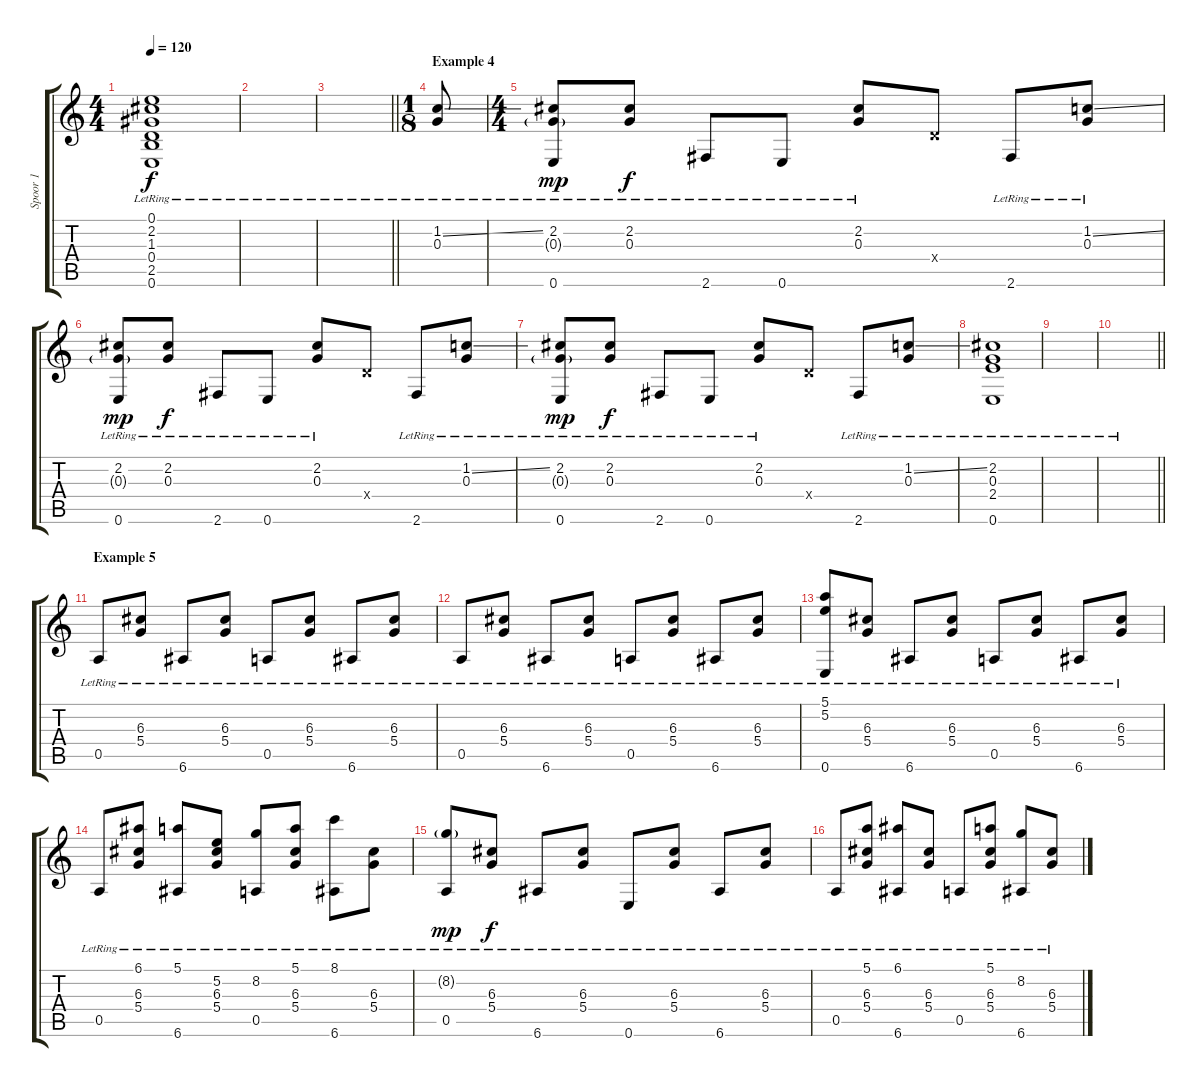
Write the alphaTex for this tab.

\track ("Spoor 1" "Spoor 1") {instrument acousticguitarsteel}
\staff {score tabs}
\tuning (E4 B3 G3 D3 A2 E2) {hide}
\ts (4 4)
\tempo 120
\clef g2
\ks c
(0.1{lr} 2.2{lr} 1.3{lr} 0.4{lr} 2.5{lr} 0.6{lr}).1{dy f} |
|
\barLineRight lightlight
|
\ts (1 8)
\section ("" "Example 4")
(1.2{ss lr} 0.3{lr}).8 |
\ts (4 4)
(2.2{lr} 0.3{g lr} 0.6{lr}).8{dy mp} (2.2{lr} 0.3{lr}).8{dy f} 2.6{lr}.8 0.6{lr}.8 (2.2{lr} 0.3{lr}).8 0.4{x}.8 2.6{lr}.8 (1.2{ss lr} 0.3{lr}).8 |
(2.2{lr} 0.3{g lr} 0.6{lr}).8{dy mp} (2.2{lr} 0.3{lr}).8{dy f} 2.6{lr}.8 0.6{lr}.8 (2.2{lr} 0.3{lr}).8 0.4{x}.8 2.6{lr}.8 (1.2{ss lr} 0.3{lr}).8 |
(2.2{lr} 0.3{g lr} 0.6{lr}).8{dy mp} (2.2{lr} 0.3{lr}).8{dy f} 2.6{lr}.8 0.6{lr}.8 (2.2{lr} 0.3{lr}).8 0.4{x}.8 2.6{lr}.8 (1.2{ss lr} 0.3{lr}).8 |
(2.2{lr} 0.3{lr} 2.4{lr} 0.6{lr}).1 |
|
\barLineRight lightlight
|
\section ("" "Example 5")
0.5{lr}.8 (6.3{lr} 5.4{lr}).8 6.6{lr}.8 (6.3{lr} 5.4{lr}).8 0.5{lr}.8 (6.3{lr} 5.4{lr}).8 6.6{lr}.8 (6.3{lr} 5.4{lr}).8 |
0.5{lr}.8 (6.3{lr} 5.4{lr}).8 6.6{lr}.8 (6.3{lr} 5.4{lr}).8 0.5{lr}.8 (6.3{lr} 5.4{lr}).8 6.6{lr}.8 (6.3{lr} 5.4{lr}).8 |
(5.1{lr} 5.2{lr} 0.6{lr}).8 (6.3{lr} 5.4{lr}).8 6.6{lr}.8 (6.3{lr} 5.4{lr}).8 0.5{lr}.8 (6.3{lr} 5.4{lr}).8 6.6{lr}.8 (6.3{lr} 5.4{lr}).8 |
0.5{lr}.8 (6.1{lr} 6.3{lr} 5.4{lr}).8 (5.1{lr} 6.6{lr}).8 (5.2{lr} 6.3{lr} 5.4{lr}).8 (8.2{lr} 0.5{lr}).8 (5.1{lr} 6.3{lr} 5.4{lr}).8 (8.1{lr} 6.6{lr}).8 (6.3{lr} 5.4{lr}).8 |
(8.2{g lr} 0.5{lr}).8{dy mp} (6.3{lr} 5.4{lr}).8{dy f} 6.6{lr}.8 (6.3{lr} 5.4{lr}).8 0.6{lr}.8 (6.3{lr} 5.4{lr}).8 6.6{lr}.8 (6.3{lr} 5.4{lr}).8 |
0.5{lr}.8 (5.1{lr} 6.3{lr} 5.4{lr}).8 (6.1{lr} 6.6{lr}).8 (6.3{lr} 5.4{lr}).8 0.5{lr}.8 (5.1{lr} 6.3{lr} 5.4{lr}).8 (8.2{lr} 6.6{lr}).8 (6.3{lr} 5.4{lr}).8
